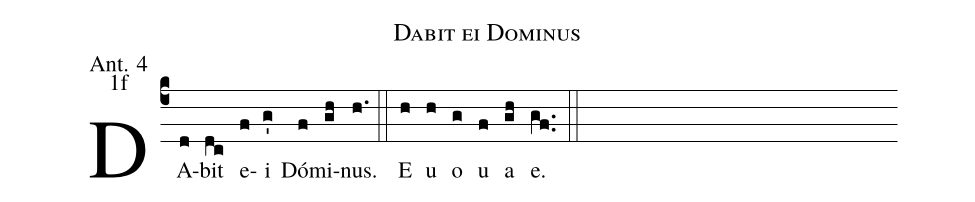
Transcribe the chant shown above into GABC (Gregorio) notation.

name:Dabit ei Dominus;
office-part:Antiphona;
mode:1;
annotation: Ant. 4;
annotation: 1f;
%%
(c4) DA(d)bit(dc) e(f)i(g') Dó(f)mi(gh)nus.(h.) (::) E(h) u(h) o(g) u(f) a(gh) e.(gf..) (::)
